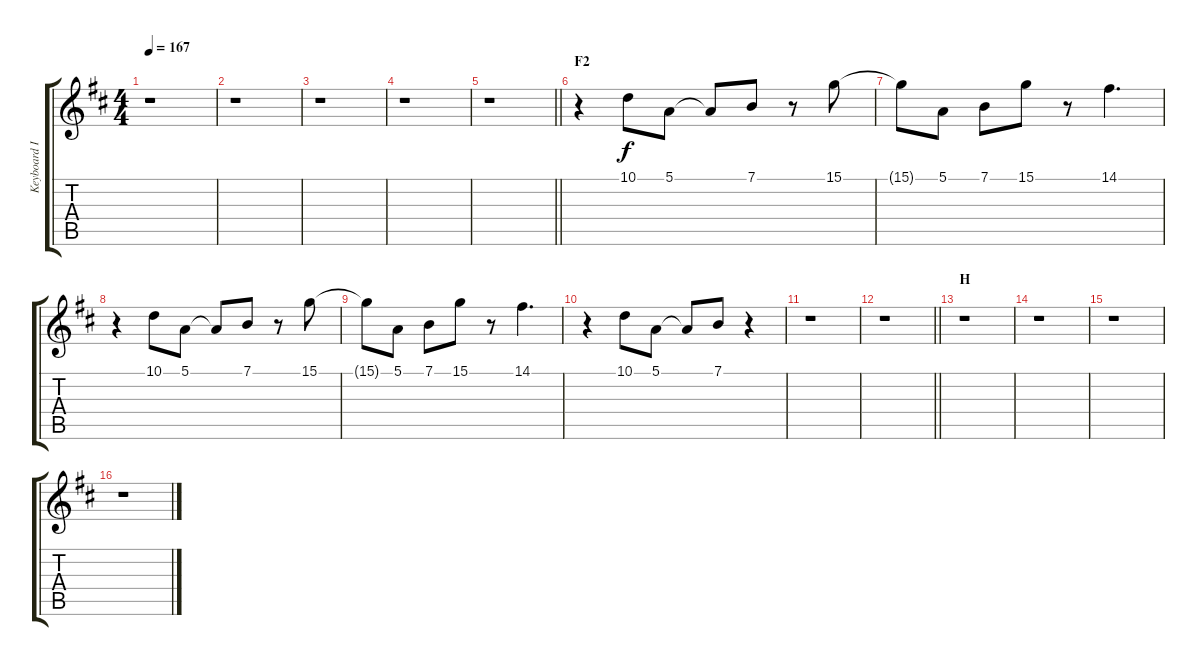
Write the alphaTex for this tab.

\track ("Keyboard II" "Keyboard I") {instrument synthbrass1}
\staff {score tabs}
\tuning (E4 B3 G3 D3 A2 E2) {hide}
\ts (4 4)
\tempo 167
\clef g2
\ks d
r.1{dy f} |
r.1 |
r.1 |
r.1 |
\barLineRight lightlight
r.1 |
\section ("" "F2")
r.4 10.1.8 5.1.8 5.1{t}.8 7.1.8 r.8 15.1.8 |
15.1{t}.8 5.1.8 7.1.8 15.1.8 r.8 14.1.4{d} |
r.4 10.1.8 5.1.8 5.1{t}.8 7.1.8 r.8 15.1.8 |
15.1{t}.8 5.1.8 7.1.8 15.1.8 r.8 14.1.4{d} |
r.4 10.1.8 5.1.8 5.1{t}.8 7.1.8 r.4 |
r.1 |
\barLineRight lightlight
r.1 |
\section ("" "H")
r.1 |
r.1 |
r.1 |
r.1
